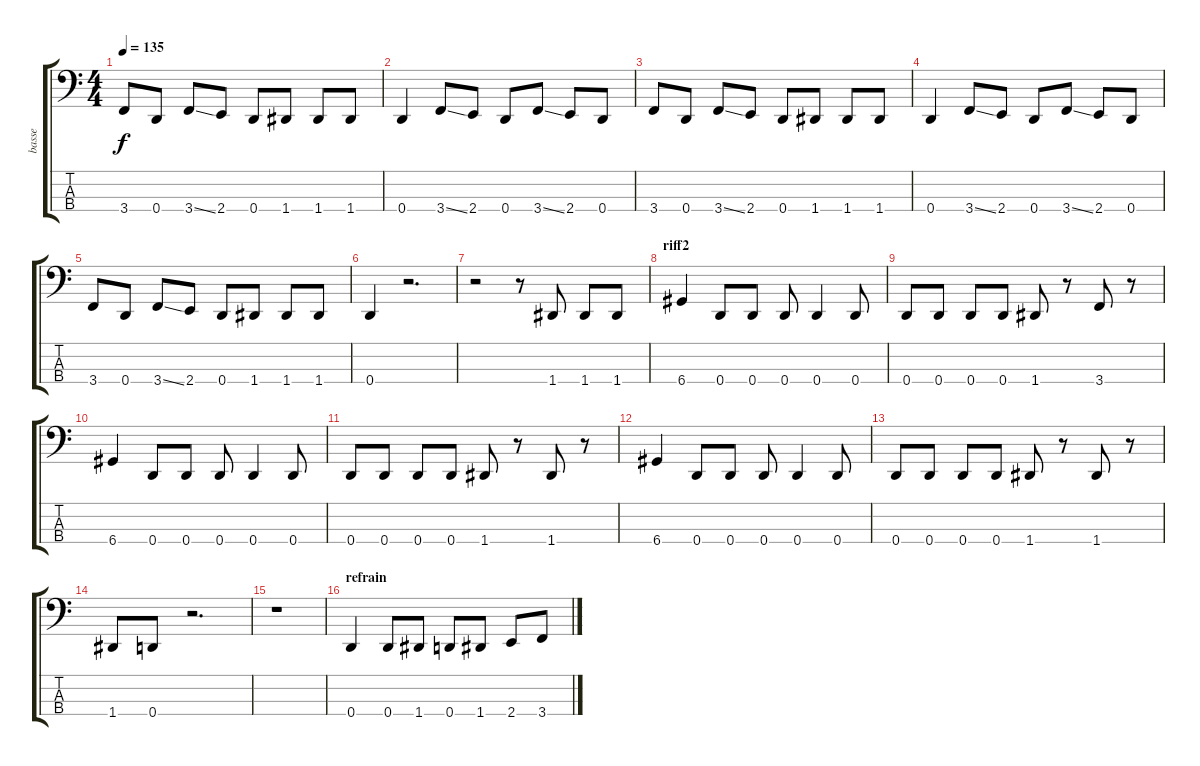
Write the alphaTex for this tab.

\track ("basse" "basse") {instrument electricbasspick}
\staff {score tabs}
\tuning (F2 C2 G1 D1) {hide}
\ts (4 4)
\tempo 135
\clef f4
\ks c
3.4.8{dy f} 0.4.8 3.4{ss}.8 2.4.8 0.4.8 1.4.8 1.4.8 1.4.8 |
0.4.4 3.4{ss}.8 2.4.8 0.4.8 3.4{ss}.8 2.4.8 0.4.8 |
3.4.8 0.4.8 3.4{ss}.8 2.4.8 0.4.8 1.4.8 1.4.8 1.4.8 |
0.4.4 3.4{ss}.8 2.4.8 0.4.8 3.4{ss}.8 2.4.8 0.4.8 |
3.4.8 0.4.8 3.4{ss}.8 2.4.8 0.4.8 1.4.8 1.4.8 1.4.8 |
0.4.4 r.2{d} |
r.2 r.8 1.4.8 1.4.8 1.4.8 |
\section ("" "riff2")
6.4.4 0.4.8 0.4.8 0.4.8 0.4.4 0.4.8 |
0.4.8 0.4.8 0.4.8 0.4.8 1.4.8 r.8 3.4.8 r.8 |
6.4.4 0.4.8 0.4.8 0.4.8 0.4.4 0.4.8 |
0.4.8 0.4.8 0.4.8 0.4.8 1.4.8 r.8 1.4.8 r.8 |
6.4.4 0.4.8 0.4.8 0.4.8 0.4.4 0.4.8 |
0.4.8 0.4.8 0.4.8 0.4.8 1.4.8 r.8 1.4.8 r.8 |
1.4.8 0.4.8 r.2{d} |
r.1 |
\section ("" "refrain")
0.4.4 0.4.8 1.4.8 0.4.8 1.4.8 2.4.8 3.4.8
